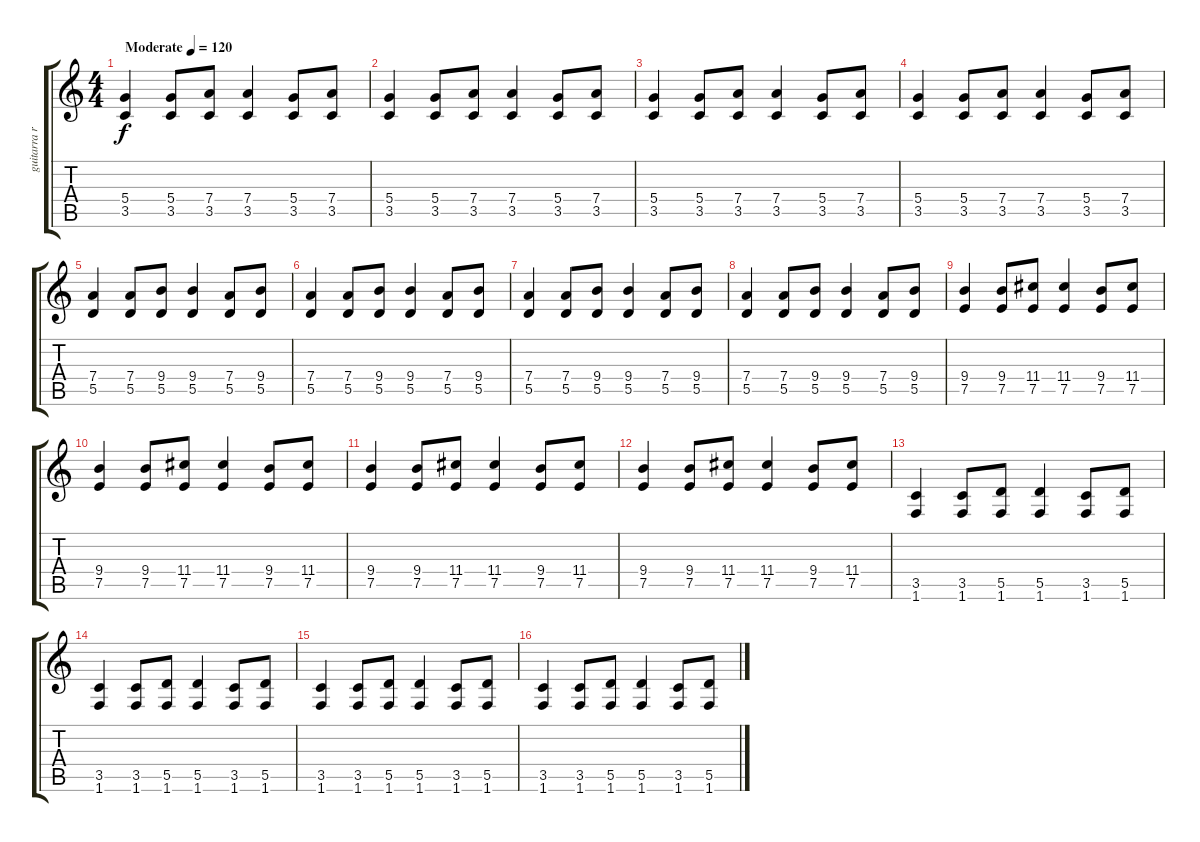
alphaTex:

\track ("guitarra ritmica" "guitarra r") {instrument electricguitarclean}
\staff {score tabs}
\tuning (E4 B3 G3 D3 A2 E2) {hide}
\ts (4 4)
\tempo (120 "Moderate")
\clef g2
\ks c
(5.4 3.5).4{dy f instrument electricguitarclean} (5.4 3.5).8 (7.4 3.5).8 (7.4 3.5).4 (5.4 3.5).8 (7.4 3.5).8 |
(5.4 3.5).4 (5.4 3.5).8 (7.4 3.5).8 (7.4 3.5).4 (5.4 3.5).8 (7.4 3.5).8 |
(5.4 3.5).4 (5.4 3.5).8 (7.4 3.5).8 (7.4 3.5).4 (5.4 3.5).8 (7.4 3.5).8 |
(5.4 3.5).4 (5.4 3.5).8 (7.4 3.5).8 (7.4 3.5).4 (5.4 3.5).8 (7.4 3.5).8 |
(7.4 5.5).4 (7.4 5.5).8 (9.4 5.5).8 (9.4 5.5).4 (7.4 5.5).8 (9.4 5.5).8 |
(7.4 5.5).4 (7.4 5.5).8 (9.4 5.5).8 (9.4 5.5).4 (7.4 5.5).8 (9.4 5.5).8 |
(7.4 5.5).4 (7.4 5.5).8 (9.4 5.5).8 (9.4 5.5).4 (7.4 5.5).8 (9.4 5.5).8 |
(7.4 5.5).4 (7.4 5.5).8 (9.4 5.5).8 (9.4 5.5).4 (7.4 5.5).8 (9.4 5.5).8 |
(9.4 7.5).4 (9.4 7.5).8 (11.4 7.5).8 (11.4 7.5).4 (9.4 7.5).8 (11.4 7.5).8 |
(9.4 7.5).4 (9.4 7.5).8 (11.4 7.5).8 (11.4 7.5).4 (9.4 7.5).8 (11.4 7.5).8 |
(9.4 7.5).4 (9.4 7.5).8 (11.4 7.5).8 (11.4 7.5).4 (9.4 7.5).8 (11.4 7.5).8 |
(9.4 7.5).4 (9.4 7.5).8 (11.4 7.5).8 (11.4 7.5).4 (9.4 7.5).8 (11.4 7.5).8 |
(3.5 1.6).4 (3.5 1.6).8 (5.5 1.6).8 (5.5 1.6).4 (3.5 1.6).8 (5.5 1.6).8 |
(3.5 1.6).4 (3.5 1.6).8 (5.5 1.6).8 (5.5 1.6).4 (3.5 1.6).8 (5.5 1.6).8 |
(3.5 1.6).4 (3.5 1.6).8 (5.5 1.6).8 (5.5 1.6).4 (3.5 1.6).8 (5.5 1.6).8 |
(3.5 1.6).4 (3.5 1.6).8 (5.5 1.6).8 (5.5 1.6).4 (3.5 1.6).8 (5.5 1.6).8
